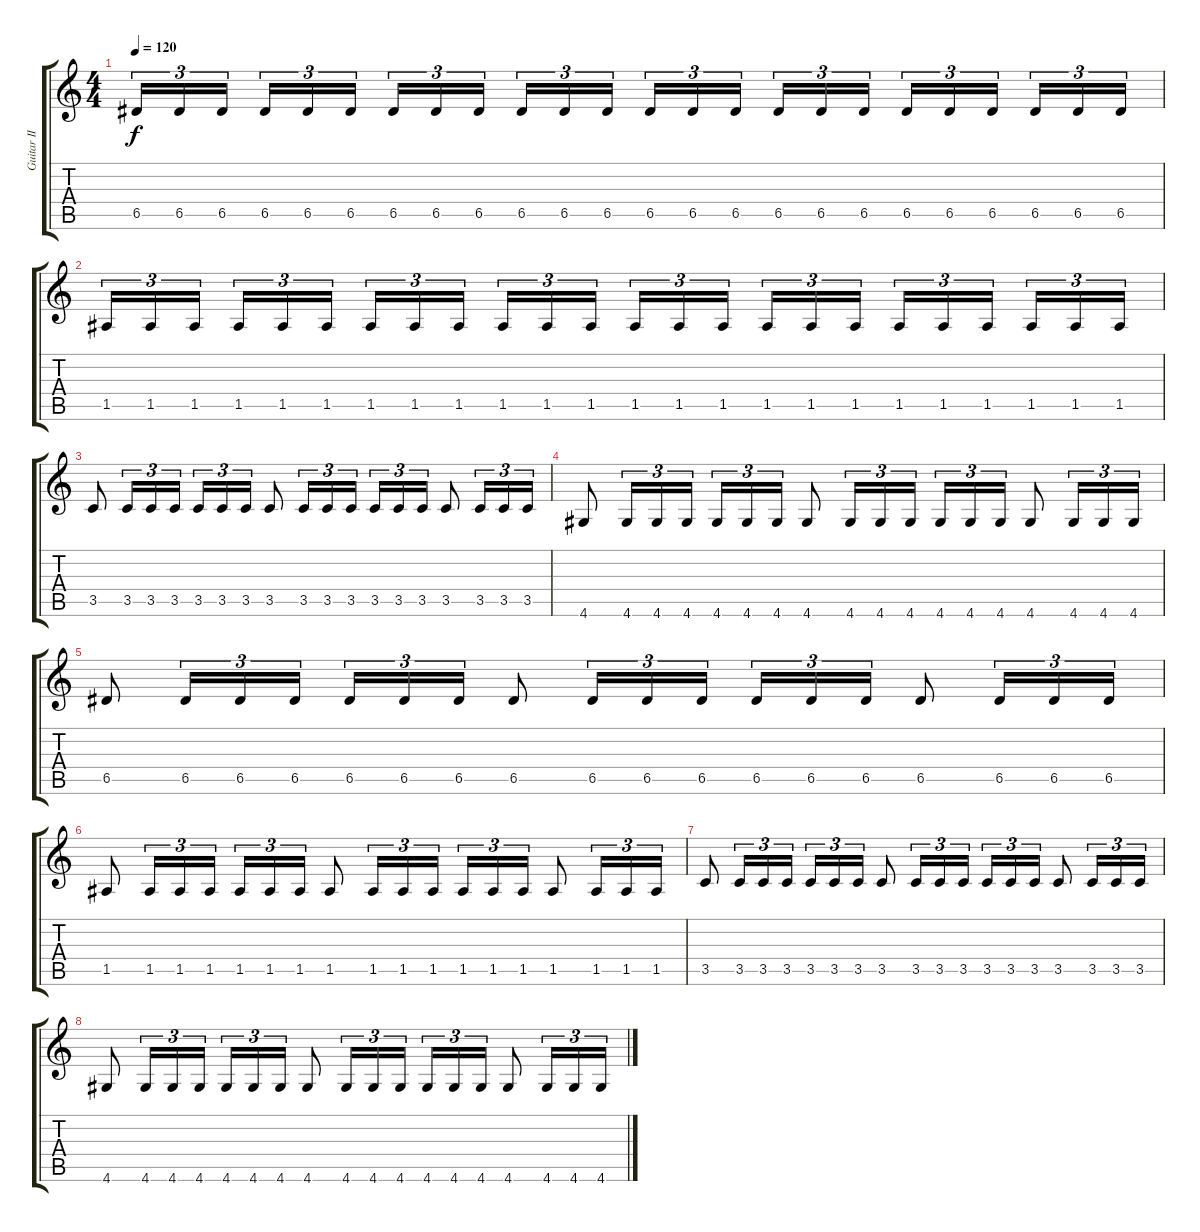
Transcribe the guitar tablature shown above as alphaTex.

\track ("Guitar II" "Guitar II") {instrument distortionguitar}
\staff {score tabs}
\tuning (E4 B3 G3 D3 A2 E2) {hide}
\ts (4 4)
\tempo 120
\clef g2
\ks c
6.5.16{tu (3 2) dy f} 6.5.16{tu (3 2)} 6.5.16{tu (3 2)} 6.5.16{tu (3 2)} 6.5.16{tu (3 2)} 6.5.16{tu (3 2)} 6.5.16{tu (3 2)} 6.5.16{tu (3 2)} 6.5.16{tu (3 2)} 6.5.16{tu (3 2)} 6.5.16{tu (3 2)} 6.5.16{tu (3 2)} 6.5.16{tu (3 2)} 6.5.16{tu (3 2)} 6.5.16{tu (3 2)} 6.5.16{tu (3 2)} 6.5.16{tu (3 2)} 6.5.16{tu (3 2)} 6.5.16{tu (3 2)} 6.5.16{tu (3 2)} 6.5.16{tu (3 2)} 6.5.16{tu (3 2)} 6.5.16{tu (3 2)} 6.5.16{tu (3 2)} |
1.5.16{tu (3 2)} 1.5.16{tu (3 2)} 1.5.16{tu (3 2)} 1.5.16{tu (3 2)} 1.5.16{tu (3 2)} 1.5.16{tu (3 2)} 1.5.16{tu (3 2)} 1.5.16{tu (3 2)} 1.5.16{tu (3 2)} 1.5.16{tu (3 2)} 1.5.16{tu (3 2)} 1.5.16{tu (3 2)} 1.5.16{tu (3 2)} 1.5.16{tu (3 2)} 1.5.16{tu (3 2)} 1.5.16{tu (3 2)} 1.5.16{tu (3 2)} 1.5.16{tu (3 2)} 1.5.16{tu (3 2)} 1.5.16{tu (3 2)} 1.5.16{tu (3 2)} 1.5.16{tu (3 2)} 1.5.16{tu (3 2)} 1.5.16{tu (3 2)} |
3.5.8 3.5.16{tu (3 2)} 3.5.16{tu (3 2)} 3.5.16{tu (3 2)} 3.5.16{tu (3 2)} 3.5.16{tu (3 2)} 3.5.16{tu (3 2)} 3.5.8 3.5.16{tu (3 2)} 3.5.16{tu (3 2)} 3.5.16{tu (3 2)} 3.5.16{tu (3 2)} 3.5.16{tu (3 2)} 3.5.16{tu (3 2)} 3.5.8 3.5.16{tu (3 2)} 3.5.16{tu (3 2)} 3.5.16{tu (3 2)} |
4.6.8 4.6.16{tu (3 2)} 4.6.16{tu (3 2)} 4.6.16{tu (3 2)} 4.6.16{tu (3 2)} 4.6.16{tu (3 2)} 4.6.16{tu (3 2)} 4.6.8 4.6.16{tu (3 2)} 4.6.16{tu (3 2)} 4.6.16{tu (3 2)} 4.6.16{tu (3 2)} 4.6.16{tu (3 2)} 4.6.16{tu (3 2)} 4.6.8 4.6.16{tu (3 2)} 4.6.16{tu (3 2)} 4.6.16{tu (3 2)} |
6.5.8 6.5.16{tu (3 2)} 6.5.16{tu (3 2)} 6.5.16{tu (3 2)} 6.5.16{tu (3 2)} 6.5.16{tu (3 2)} 6.5.16{tu (3 2)} 6.5.8 6.5.16{tu (3 2)} 6.5.16{tu (3 2)} 6.5.16{tu (3 2)} 6.5.16{tu (3 2)} 6.5.16{tu (3 2)} 6.5.16{tu (3 2)} 6.5.8 6.5.16{tu (3 2)} 6.5.16{tu (3 2)} 6.5.16{tu (3 2)} |
1.5.8 1.5.16{tu (3 2)} 1.5.16{tu (3 2)} 1.5.16{tu (3 2)} 1.5.16{tu (3 2)} 1.5.16{tu (3 2)} 1.5.16{tu (3 2)} 1.5.8 1.5.16{tu (3 2)} 1.5.16{tu (3 2)} 1.5.16{tu (3 2)} 1.5.16{tu (3 2)} 1.5.16{tu (3 2)} 1.5.16{tu (3 2)} 1.5.8 1.5.16{tu (3 2)} 1.5.16{tu (3 2)} 1.5.16{tu (3 2)} |
3.5.8 3.5.16{tu (3 2)} 3.5.16{tu (3 2)} 3.5.16{tu (3 2)} 3.5.16{tu (3 2)} 3.5.16{tu (3 2)} 3.5.16{tu (3 2)} 3.5.8 3.5.16{tu (3 2)} 3.5.16{tu (3 2)} 3.5.16{tu (3 2)} 3.5.16{tu (3 2)} 3.5.16{tu (3 2)} 3.5.16{tu (3 2)} 3.5.8 3.5.16{tu (3 2)} 3.5.16{tu (3 2)} 3.5.16{tu (3 2)} |
4.6.8 4.6.16{tu (3 2)} 4.6.16{tu (3 2)} 4.6.16{tu (3 2)} 4.6.16{tu (3 2)} 4.6.16{tu (3 2)} 4.6.16{tu (3 2)} 4.6.8 4.6.16{tu (3 2)} 4.6.16{tu (3 2)} 4.6.16{tu (3 2)} 4.6.16{tu (3 2)} 4.6.16{tu (3 2)} 4.6.16{tu (3 2)} 4.6.8 4.6.16{tu (3 2)} 4.6.16{tu (3 2)} 4.6.16{tu (3 2)}
